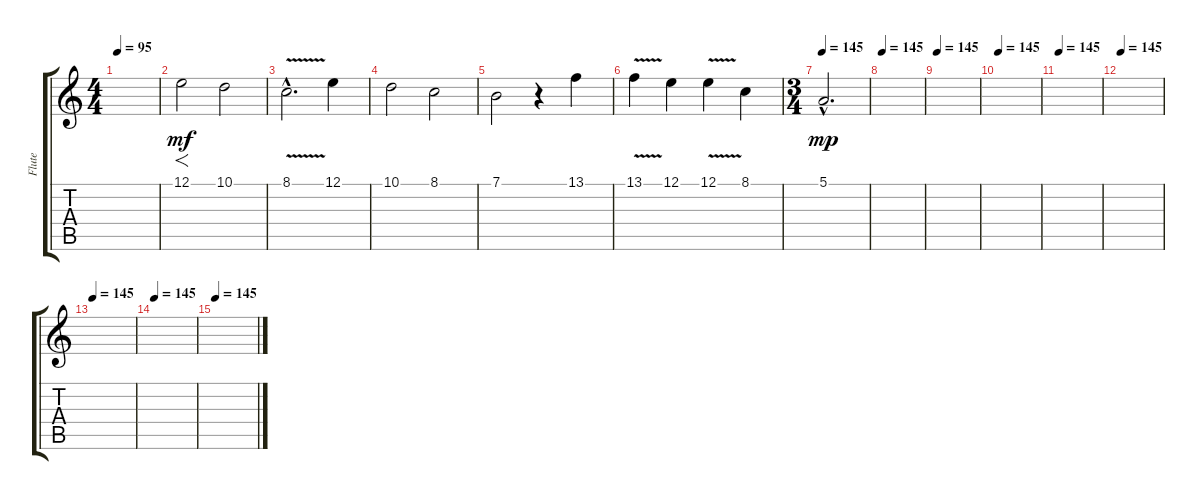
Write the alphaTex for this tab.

\track ("Flute" "Flute") {instrument flute}
\staff {score tabs}
\tuning (E4 B3 G3 D3 A2 E2) {hide}
\ts (4 4)
\tempo 95
\clef g2
\ks c
|
12.1.2{f dy mf} 10.1.2 |
8.1{v hac}.2{d} 12.1.4 |
10.1.2 8.1.2 |
7.1.2 r.4 13.1.4 |
13.1{v}.4 12.1.4 12.1{v}.4 8.1.4 |
\ts (3 4)
\tempo 145
5.1{hac}.2{d dy mp} |
\tempo 145
|
\tempo 145
|
\tempo 145
|
\tempo 145
|
\tempo 145
|
\tempo 145
|
\tempo 145
|
\tempo 145
